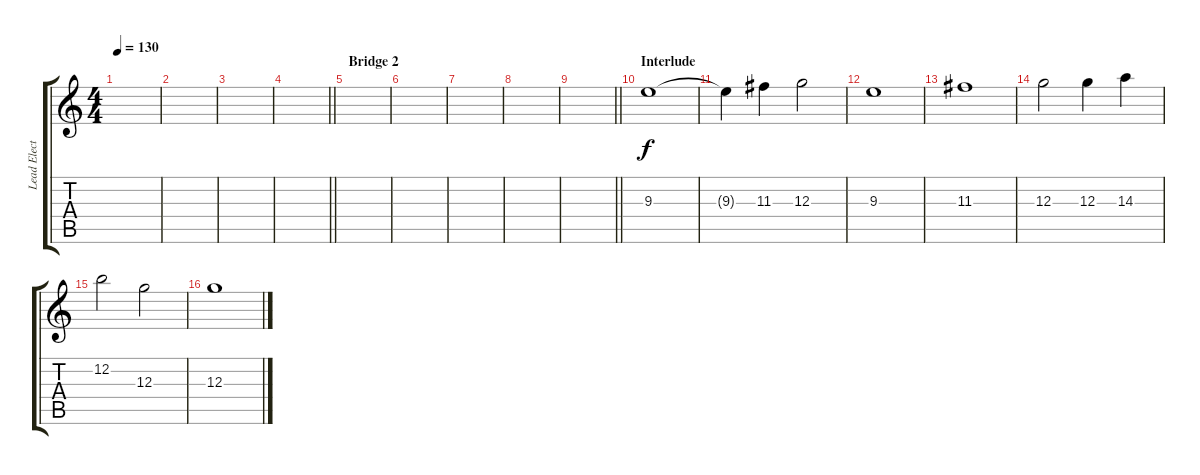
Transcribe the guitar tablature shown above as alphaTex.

\track ("Lead Elect" "Lead Elect") {instrument distortionguitar}
\staff {score tabs}
\tuning (E4 B3 G3 D3 A2 E2) {hide}
\ts (4 4)
\tempo 130
\clef g2
\ks c
|
|
|
\barLineRight lightlight
|
\section ("" "Bridge 2")
|
|
|
|
\barLineRight lightlight
|
\section ("" "Interlude")
9.3.1 |
9.3{t}.4 11.3.4 12.3.2 |
9.3.1 |
11.3.1 |
12.3.2 12.3.4 14.3.4 |
12.2.2 12.3.2 |
12.3.1
